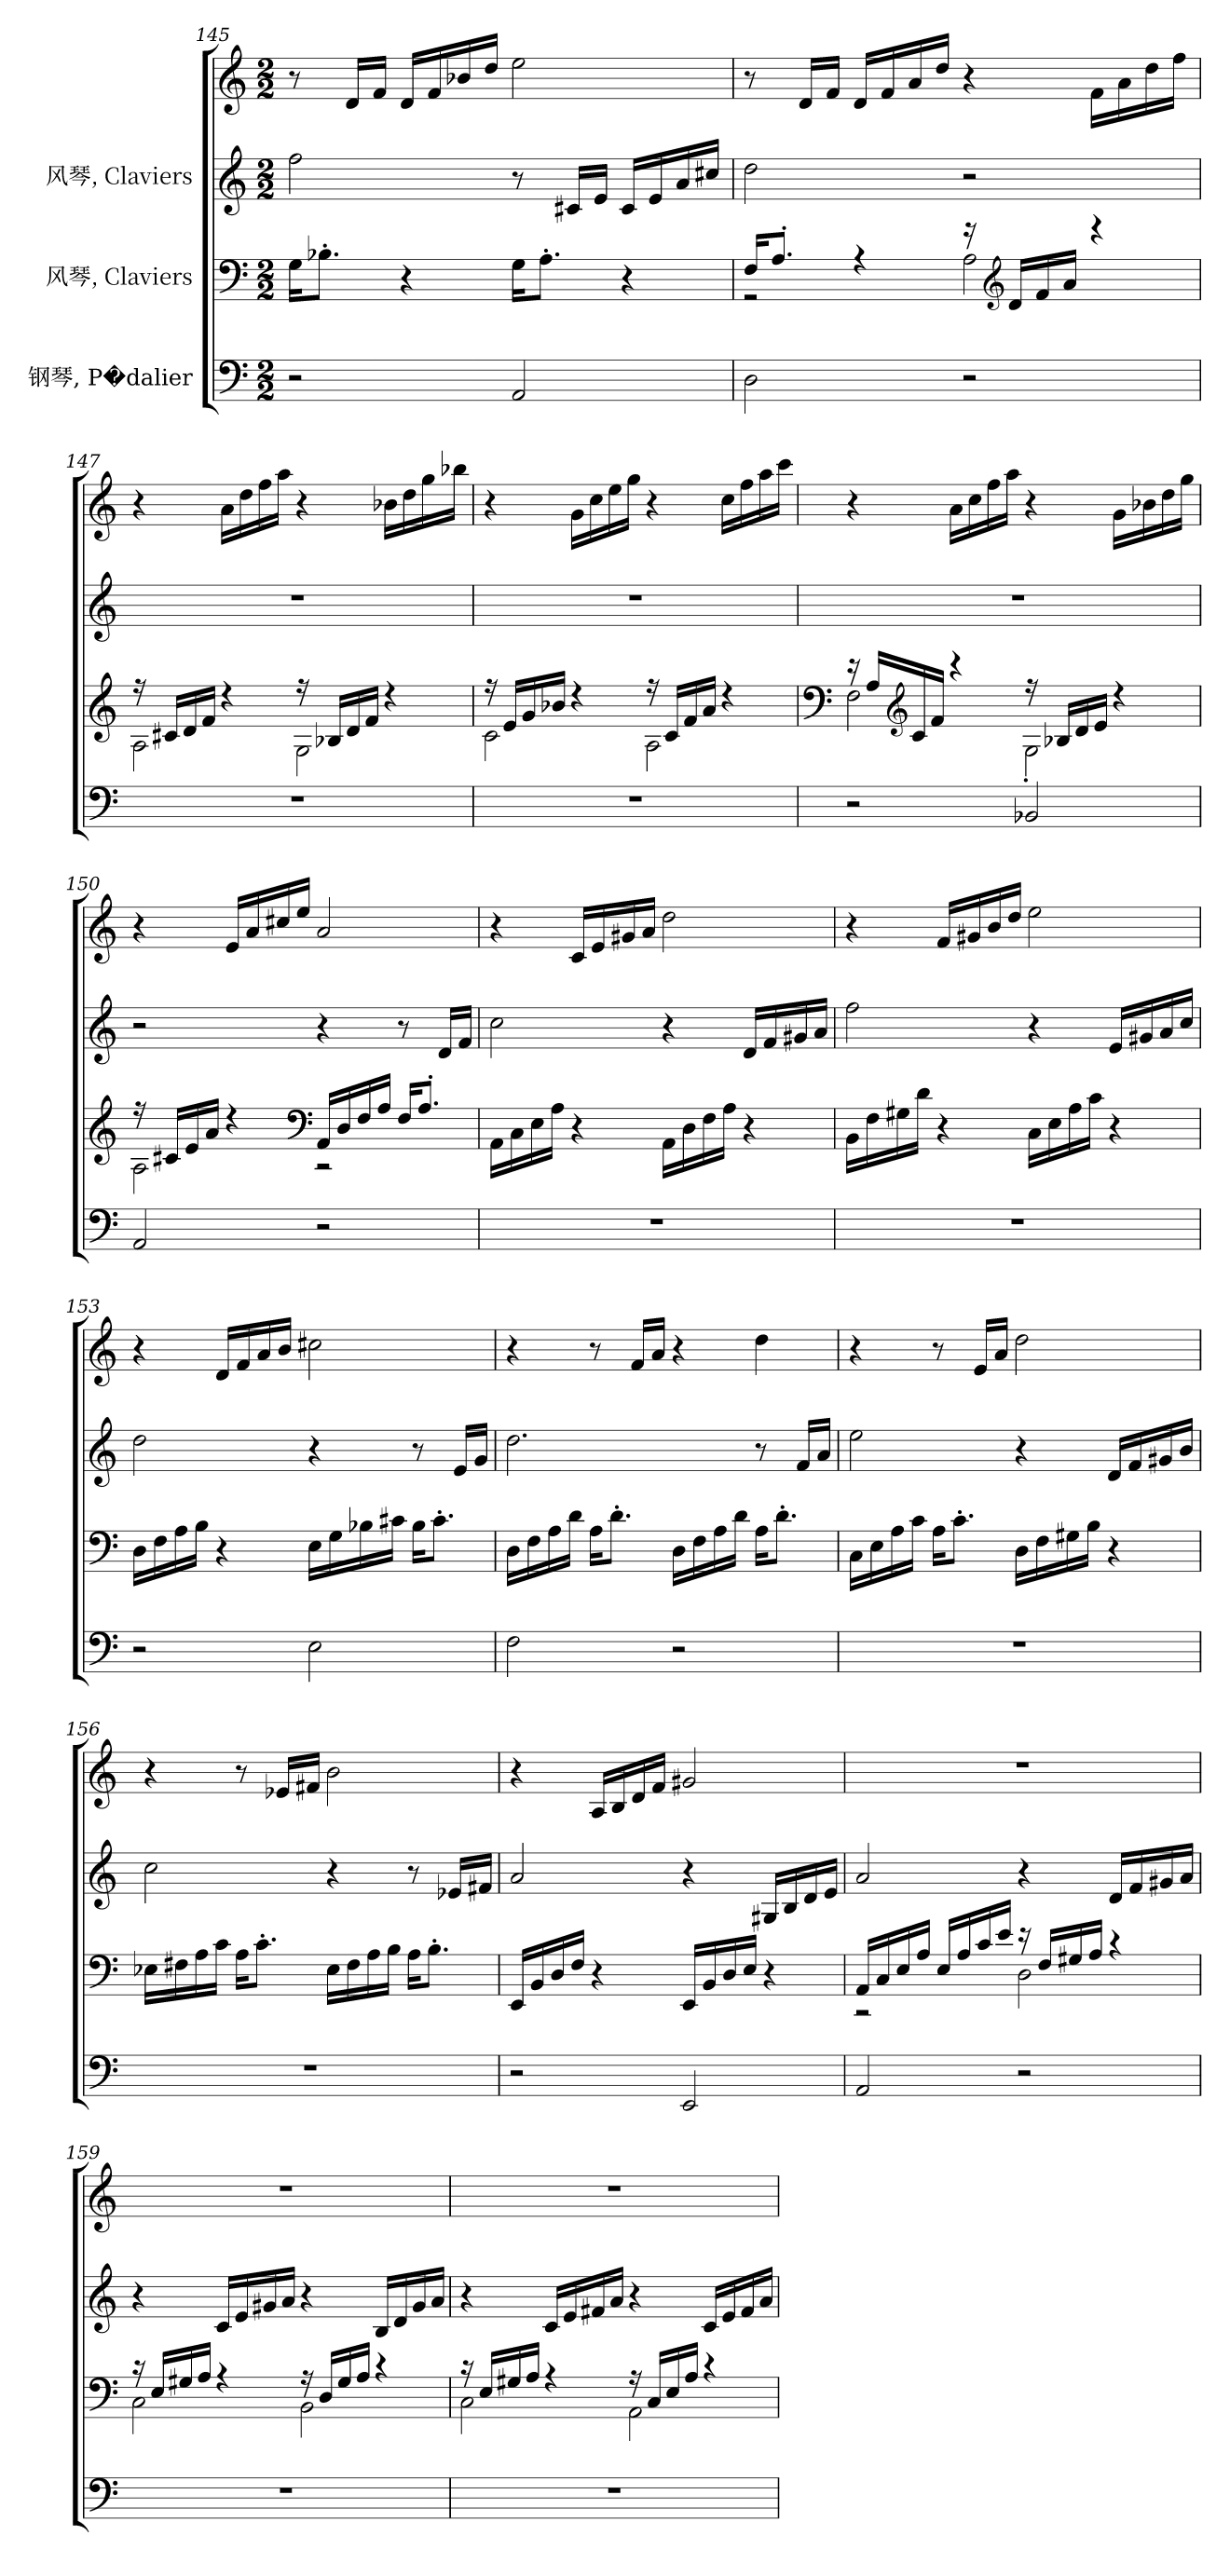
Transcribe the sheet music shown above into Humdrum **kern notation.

**kern	**kern	**kern	**kern
*part3	*part2	*part1	*part1
*staff4	*staff3	*staff2	*staff1
*I"钢琴, P�dalier	*I"风琴, Claviers	*I"风琴, Claviers	*
!!LO:LB:g=z
*clefF4	*clefF4	*clefG2	*clefG2
*k[]	*k[]	*k[]	*k[]
*M2/2	*M2/2	*M2/2	*M2/2
=145	=145	=145	=145
2r	16G\KL	2ff\	8r
.	8.B-X'\J	.	.
.	.	.	16d/LL
.	.	.	16f/JJ
.	4r	.	16d/LL
.	.	.	16f/
.	.	.	16b-X/
.	.	.	16dd/JJ
2AA/	16G\KL	8r	2ee\
.	8.A'\J	.	.
.	.	16c#X/LL	.
.	.	16e/JJ	.
.	4r	16c#/LL	.
.	.	16e/	.
.	.	16a/	.
.	.	16cc#X/JJ	.
=146	=146	=146	=146
*	*^	*	*
2D\	16F/KL	2r	2dd\	8r
.	8.A'/J	.	.	.
.	.	.	.	16d/LL
.	.	.	.	16f/JJ
.	4r	.	.	16d/LL
.	.	.	.	16f/
.	.	.	.	16a/
.	.	.	.	16dd/JJ
2r	16r	2A\	2r	4r
*	*clefG2	*	*	*
.	16d/LL	.	.	.
.	16f/	.	.	.
.	16a/JJ	.	.	.
.	4r	.	.	16f\LL
.	.	.	.	16a\
.	.	.	.	16dd\
.	.	.	.	16ff\JJ
!!LO:LB:g=z
=147	=147	=147	=147	=147
1r	16r	2A\	1r	4r
.	16c#X/LL	.	.	.
.	16d/	.	.	.
.	16f/JJ	.	.	.
.	4r	.	.	16a\LL
.	.	.	.	16dd\
.	.	.	.	16ff\
.	.	.	.	16aa\JJ
.	16r	2G\	.	4r
.	16B-X/LL	.	.	.
.	16d/	.	.	.
.	16f/JJ	.	.	.
.	4r	.	.	16b-X\LL
.	.	.	.	16dd\
.	.	.	.	16gg\
.	.	.	.	16bb-X\JJ
=148	=148	=148	=148	=148
1r	16r	2c\	1r	4r
.	16e/LL	.	.	.
.	16g/	.	.	.
.	16b-X/JJ	.	.	.
.	4r	.	.	16g\LL
.	.	.	.	16cc\
.	.	.	.	16ee\
.	.	.	.	16gg\JJ
.	16r	2A\	.	4r
.	16c/LL	.	.	.
.	16f/	.	.	.
.	16a/JJ	.	.	.
.	4r	.	.	16cc\LL
.	.	.	.	16ff\
.	.	.	.	16aa\
.	.	.	.	16ccc\JJ
!!LO:PB:g=z
=149	=149	=149	=149	=149
*	*clefF4	*	*	*
2r	16r	2F\	1r	4r
.	16A/LL	.	.	.
*	*clefG2	*	*	*
.	16c/	.	.	.
.	16f/JJ	.	.	.
.	4r	.	.	16a\LL
.	.	.	.	16cc\
.	.	.	.	16ff\
.	.	.	.	16aa\JJ
2BB-X/	16r	2G'\	.	4r
.	16B-X/LL	.	.	.
.	16d/	.	.	.
.	16e/JJ	.	.	.
.	4r	.	.	16g\LL
.	.	.	.	16b-X\
.	.	.	.	16dd\
.	.	.	.	16gg\JJ
=150	=150	=150	=150	=150
2AA/	16r	2A\	2r	4r
.	16c#X/LL	.	.	.
.	16e/	.	.	.
.	16a/JJ	.	.	.
.	4r	.	.	16e/LL
.	.	.	.	16a/
.	.	.	.	16cc#X/
.	.	.	.	16ee/JJ
*	*clefF4	*	*	*
2r	16AA/LL	2r	4r	2a/
.	16D/	.	.	.
.	16F/	.	.	.
.	16A/JJ	.	.	.
.	16F/KL	.	8r	.
.	8.A'/J	.	.	.
.	.	.	16d/LL	.
.	.	.	16f/JJ	.
*	*v	*v	*	*
!!LO:LB:g=z
=151	=151	=151	=151
1r	16AA\LL	2cc\	4r
.	16C\	.	.
.	16E\	.	.
.	16A\JJ	.	.
.	4r	.	16c/LL
.	.	.	16e/
.	.	.	16g#X/
.	.	.	16a/JJ
.	16AA\LL	4r	2dd\
.	16D\	.	.
.	16F\	.	.
.	16A\JJ	.	.
.	4r	16d/LL	.
.	.	16f/	.
.	.	16g#X/	.
.	.	16a/JJ	.
=152	=152	=152	=152
1r	16BB\LL	2ff\	4r
.	16F\	.	.
.	16G#X\	.	.
.	16d\JJ	.	.
.	4r	.	16f/LL
.	.	.	16g#X/
.	.	.	16b/
.	.	.	16dd/JJ
.	16C\LL	4r	2ee\
.	16E\	.	.
.	16A\	.	.
.	16c\JJ	.	.
.	4r	16e/LL	.
.	.	16g#X/	.
.	.	16a/	.
.	.	16cc/JJ	.
!!LO:LB:g=z
=153	=153	=153	=153
2r	16D\LL	2dd\	4r
.	16F\	.	.
.	16A\	.	.
.	16B\JJ	.	.
.	4r	.	16d/LL
.	.	.	16f/
.	.	.	16a/
.	.	.	16b/JJ
2E\	16E\LL	4r	2cc#X\
.	16G\	.	.
.	16B-X\	.	.
.	16c#X\JJ	.	.
.	16B-\KL	8r	.
.	8.c#'\J	.	.
.	.	16e/LL	.
.	.	16g/JJ	.
=154	=154	=154	=154
2F\	16D\LL	2.dd\	4r
.	16F\	.	.
.	16A\	.	.
.	16d\JJ	.	.
.	16A\KL	.	8r
.	8.d'\J	.	.
.	.	.	16f/LL
.	.	.	16a/JJ
2r	16D\LL	.	4r
.	16F\	.	.
.	16A\	.	.
.	16d\JJ	.	.
.	16A\KL	8r	4dd\
.	8.d'\J	.	.
.	.	16f/LL	.
.	.	16a/JJ	.
!!LO:PB:g=z
=155	=155	=155	=155
1r	16C\LL	2ee\	4r
.	16E\	.	.
.	16A\	.	.
.	16c\JJ	.	.
.	16A\KL	.	8r
.	8.c'\J	.	.
.	.	.	16e/LL
.	.	.	16a/JJ
.	16D\LL	4r	2dd\
.	16F\	.	.
.	16G#X\	.	.
.	16B\JJ	.	.
.	4r	16d/LL	.
.	.	16f/	.
.	.	16g#X/	.
.	.	16b/JJ	.
=156	=156	=156	=156
1r	16E-X\LL	2cc\	4r
.	16F#X\	.	.
.	16A\	.	.
.	16c\JJ	.	.
.	16A\KL	.	8r
.	8.c'\J	.	.
.	.	.	16e-X/LL
.	.	.	16f#X/JJ
.	16E-\LL	4r	2b\
.	16F#\	.	.
.	16A\	.	.
.	16B\JJ	.	.
.	16A\KL	8r	.
.	8.B'\J	.	.
.	.	16e-X/LL	.
.	.	16f#X/JJ	.
!!LO:LB:g=z
=157	=157	=157	=157
2r	16EE/LL	2a/	4r
.	16BB/	.	.
.	16D/	.	.
.	16F/JJ	.	.
.	4r	.	16A/LL
.	.	.	16B/
.	.	.	16d/
.	.	.	16f/JJ
2EE/	16EE/LL	4r	2g#X/
.	16BB/	.	.
.	16D/	.	.
.	16E/JJ	.	.
.	4r	16G#X/LL	.
.	.	16B/	.
.	.	16d/	.
.	.	16e/JJ	.
=158	=158	=158	=158
*	*^	*	*
2AA/	16AA/LL	2r	2a/	1r
.	16C/	.	.	.
.	16E/	.	.	.
.	16A/JJ	.	.	.
.	16E/LL	.	.	.
.	16A/	.	.	.
.	16c/	.	.	.
.	16e/JJ	.	.	.
2r	16r	2D\	4r	.
.	16F/LL	.	.	.
.	16G#X/	.	.	.
.	16A/JJ	.	.	.
.	4r	.	16d/LL	.
.	.	.	16f/	.
.	.	.	16g#X/	.
.	.	.	16a/JJ	.
!!LO:LB:g=z
=159	=159	=159	=159	=159
1r	16r	2C\	4r	1r
.	16E/LL	.	.	.
.	16G#X/	.	.	.
.	16A/JJ	.	.	.
.	4r	.	16c/LL	.
.	.	.	16e/	.
.	.	.	16g#X/	.
.	.	.	16a/JJ	.
.	16r	2BB\	4r	.
.	16D/LL	.	.	.
.	16G#/	.	.	.
.	16A/JJ	.	.	.
.	4r	.	16B/LL	.
.	.	.	16d/	.
.	.	.	16g#/	.
.	.	.	16a/JJ	.
=160	=160	=160	=160	=160
1r	16r	2C\	4r	1r
.	16E/LL	.	.	.
.	16G#X/	.	.	.
.	16A/JJ	.	.	.
.	4r	.	16c/LL	.
.	.	.	16e/	.
.	.	.	16f#X/	.
.	.	.	16a/JJ	.
.	16r	2AA\	4r	.
.	16C/LL	.	.	.
.	16E/	.	.	.
.	16A/JJ	.	.	.
.	4r	.	16c/LL	.
.	.	.	16e/	.
.	.	.	16f#/	.
.	.	.	16a/JJ	.
*	*v	*v	*	*
=	=	=	=
*-	*-	*-	*-
